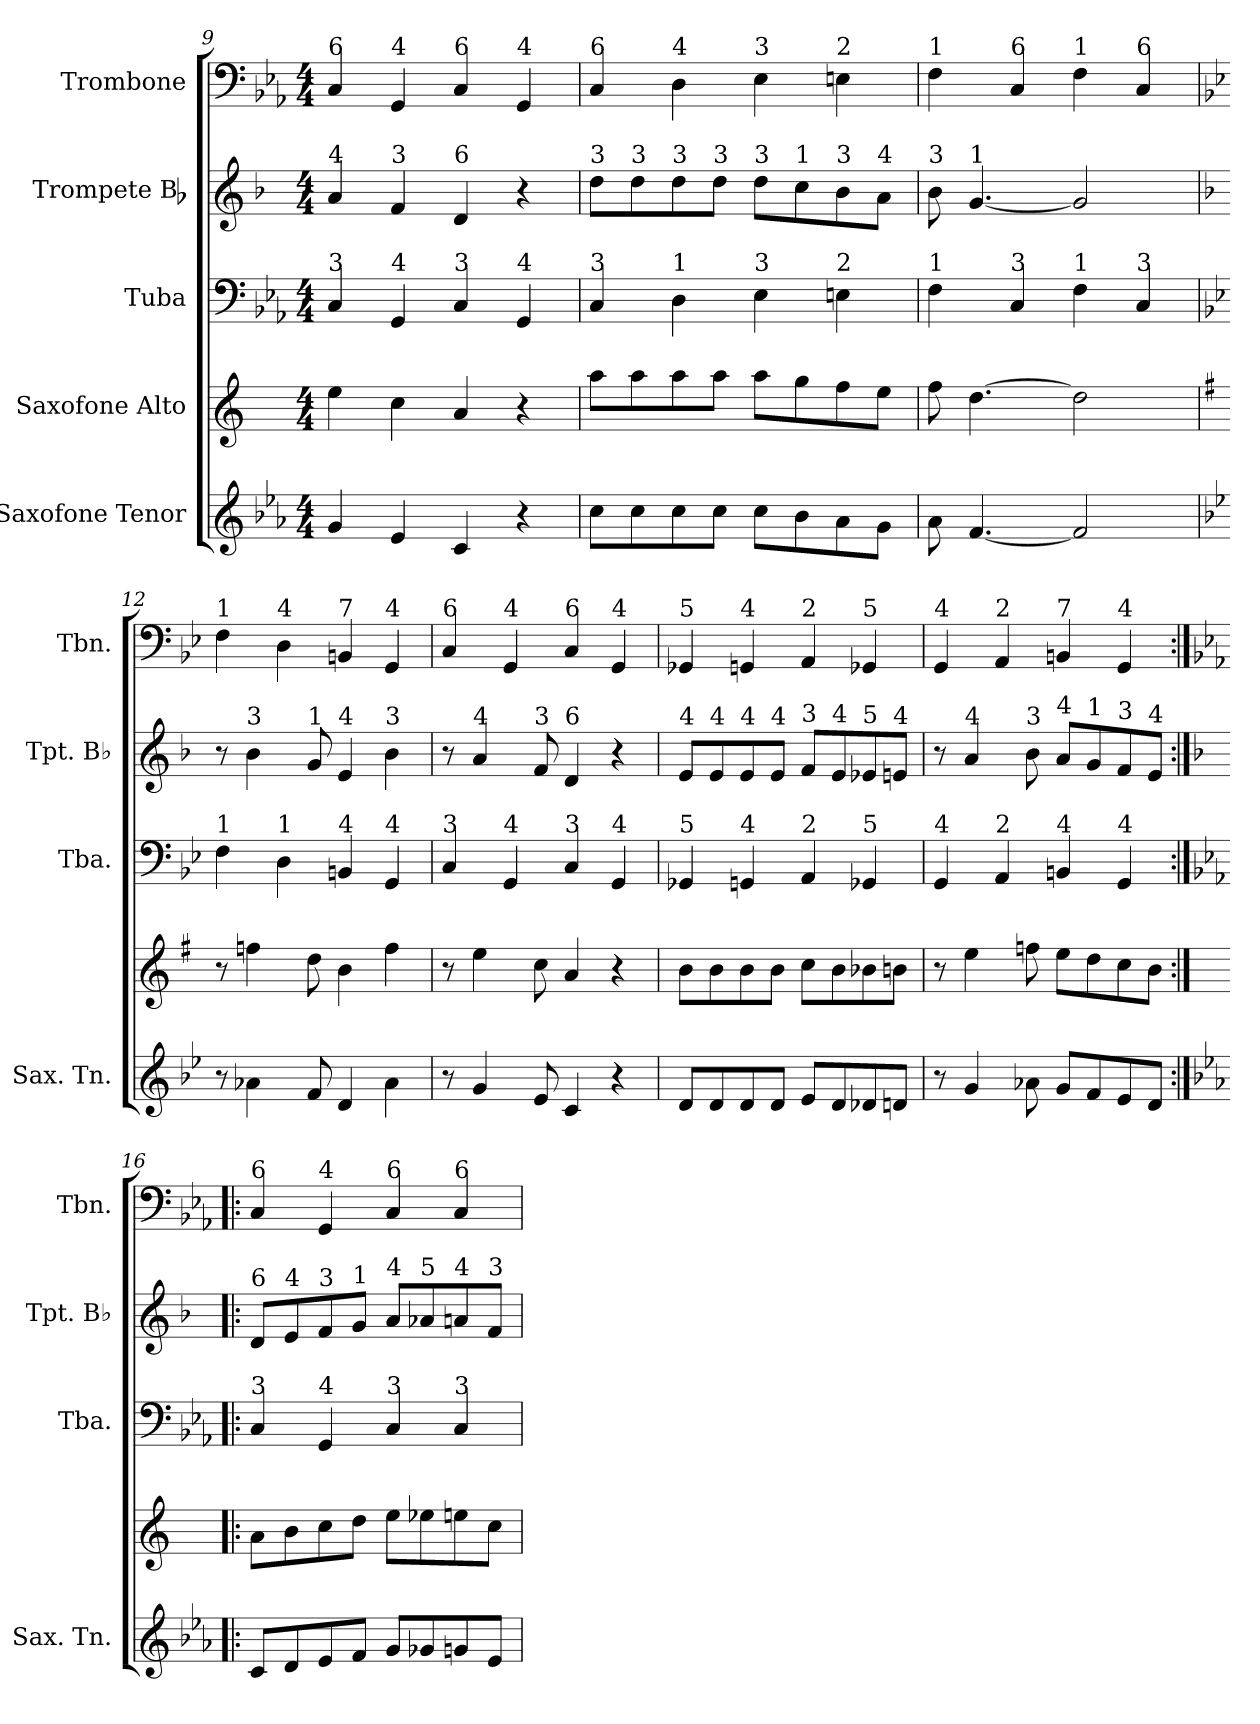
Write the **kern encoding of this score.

**kern	**kern	**kern	**kern	**kern
*part5	*part4	*part3	*part2	*part1
*staff5	*staff4	*staff3	*staff2	*staff1
*I"Saxofone Tenor	*I"Saxofone Alto	*I"Tuba	*I"Trompete Bb	*I"Trombone
*I'Sax. Tn.	*	*I'Tba.	*I'Tpt. Bb	*I'Tbn.
*clefG2	*clefG2	*clefF4	*clefG2	*clefF4
*ITrd8c14	*ITrd5c9	*	*ITrd1c2	*
*k[b-e-a-]	*k[b-e-a-]	*k[b-e-a-]	*k[b-e-a-]	*k[b-e-a-]
*M4/4	*M4/4	*M4/4	*M4/4	*M4/4
=9	=9	=9	=9	=9
!	!	!	!	!LO:TX:a:t=6
!	!	!	!LO:TX:a:t=4	!
!	!	!LO:TX:a:t=3	!	!
4G/	4g\	4C/	4g/	4C/
!	!	!	!	!LO:TX:a:t=4
!	!	!	!LO:TX:a:t=3	!
!	!	!LO:TX:a:t=4	!	!
4E-/	4e-\	4GG/	4e-/	4GG/
!	!	!	!	!LO:TX:a:t=6
!	!	!	!LO:TX:a:t=6	!
!	!	!LO:TX:a:t=3	!	!
4C/	4c/	4C/	4c/	4C/
!	!	!	!	!LO:TX:a:t=4
!	!	!LO:TX:a:t=4	!	!
4r	4r	4GG/	4r	4GG/
!!LO:PB:g=z
=10	=10	=10	=10	=10
!	!	!	!	!LO:TX:a:t=6
!	!	!	!LO:TX:a:t=3	!
!	!	!LO:TX:a:t=3	!	!
8c\L	8cc\L	4C/	8cc\L	4C/
!	!	!	!LO:TX:a:t=3	!
8c\	8cc\	.	8cc\	.
!	!	!	!	!LO:TX:a:t=4
!	!	!	!LO:TX:a:t=3	!
!	!	!LO:TX:a:t=1	!	!
8c\	8cc\	4D\	8cc\	4D\
!	!	!	!LO:TX:a:t=3	!
8c\J	8cc\J	.	8cc\J	.
!	!	!	!	!LO:TX:a:t=3
!	!	!	!LO:TX:a:t=3	!
!	!	!LO:TX:a:t=3	!	!
8c\L	8cc\L	4E-\	8cc\L	4E-\
!	!	!	!LO:TX:a:t=1	!
8B-\	8b-\	.	8b-\	.
!	!	!	!	!LO:TX:a:t=2
!	!	!	!LO:TX:a:t=3	!
!	!	!LO:TX:a:t=2	!	!
8A-\	8a-\	4En\	8a-\	4En\
!	!	!	!LO:TX:a:t=4	!
8G\J	8g\J	.	8g\J	.
=11	=11	=11	=11	=11
!	!	!	!	!LO:TX:a:t=1
!	!	!	!LO:TX:a:t=3	!
!	!	!LO:TX:a:t=1	!	!
8A-\	8a-\	4F\	8a-\	4F\
!	!	!	!LO:TX:a:t=1	!
[4.F/	[4.f\	.	[4.f/	.
!	!	!	!	!LO:TX:a:t=6
!	!	!LO:TX:a:t=3	!	!
.	.	4C/	.	4C/
!	!	!	!	!LO:TX:a:t=1
!	!	!LO:TX:a:t=1	!	!
2F/]	2f\]	4F\	2f/]	4F\
!	!	!	!	!LO:TX:a:t=6
!	!	!LO:TX:a:t=3	!	!
.	.	4C/	.	4C/
=12	=12	=12	=12	=12
*k[b-e-]	*k[b-e-]	*k[b-e-]	*	*k[b-e-]
!	!	!	!	!LO:TX:a:t=1
!	!	!LO:TX:a:t=1	!	!
8r	8r	4F\	8r	4F\
!	!	!	!LO:TX:a:t=3	!
4A-X\	4a-X\	.	4a-\	.
!	!	!	!	!LO:TX:a:t=4
!	!	!LO:TX:a:t=1	!	!
.	.	4D\	.	4D\
!	!	!	!LO:TX:a:t=1	!
8F/	8f\	.	8f/	.
!	!	!	!	!LO:TX:a:t=7
!	!	!	!LO:TX:a:t=4	!
!	!	!LO:TX:a:t=4	!	!
4D/	4d\	4BBn/	4d/	4BBn/
!	!	!	!	!LO:TX:a:t=4
!	!	!	!LO:TX:a:t=3	!
!	!	!LO:TX:a:t=4	!	!
4A-\	4a-\	4GG/	4a-\	4GG/
=13	=13	=13	=13	=13
!	!	!	!	!LO:TX:a:t=6
!	!	!LO:TX:a:t=3	!	!
8r	8r	4C/	8r	4C/
!	!	!	!LO:TX:a:t=4	!
4G/	4g\	.	4g/	.
!	!	!	!	!LO:TX:a:t=4
!	!	!LO:TX:a:t=4	!	!
.	.	4GG/	.	4GG/
!	!	!	!LO:TX:a:t=3	!
8E-/	8e-\	.	8e-/	.
!	!	!	!	!LO:TX:a:t=6
!	!	!	!LO:TX:a:t=6	!
!	!	!LO:TX:a:t=3	!	!
4C/	4c/	4C/	4c/	4C/
!	!	!	!	!LO:TX:a:t=4
!	!	!LO:TX:a:t=4	!	!
4r	4r	4GG/	4r	4GG/
=14	=14	=14	=14	=14
!	!	!	!	!LO:TX:a:t=5
!	!	!	!LO:TX:a:t=4	!
!	!	!LO:TX:a:t=5	!	!
8D/L	8d\L	4GG-X/	8d/L	4GG-X/
!	!	!	!LO:TX:a:t=4	!
8D/	8d\	.	8d/	.
!	!	!	!	!LO:TX:a:t=4
!	!	!	!LO:TX:a:t=4	!
!	!	!LO:TX:a:t=4	!	!
8D/	8d\	4GGn/	8d/	4GGn/
!	!	!	!LO:TX:a:t=4	!
8D/J	8d\J	.	8d/J	.
!	!	!	!	!LO:TX:a:t=2
!	!	!	!LO:TX:a:t=3	!
!	!	!LO:TX:a:t=2	!	!
8E-/L	8e-\L	4AA/	8e-/L	4AA/
!	!	!	!LO:TX:a:t=4	!
8D/	8d\	.	8d/	.
!	!	!	!	!LO:TX:a:t=5
!	!	!	!LO:TX:a:t=5	!
!	!	!LO:TX:a:t=5	!	!
8D-X/	8d-X\	4GG-X/	8d-X/	4GG-X/
!	!	!	!LO:TX:a:t=4	!
8Dn/J	8dn\J	.	8dn/J	.
!!LO:LB:g=z
=15	=15	=15	=15	=15
!	!	!	!	!LO:TX:a:t=4
!	!	!LO:TX:a:t=4	!	!
8r	8r	4GG/	8r	4GG/
!	!	!	!LO:TX:a:t=4	!
4G/	4g\	.	4g/	.
!	!	!	!	!LO:TX:a:t=2
!	!	!LO:TX:a:t=2	!	!
.	.	4AA/	.	4AA/
!	!	!	!LO:TX:a:t=3	!
8A-X\	8a-X\	.	8a-\	.
!	!	!	!	!LO:TX:a:t=7
!	!	!	!LO:TX:a:t=4	!
!	!	!LO:TX:a:t=4	!	!
8G/L	8g\L	4BBn/	8g/L	4BBn/
!	!	!	!LO:TX:a:t=1	!
8F/	8f\	.	8f/	.
!	!	!	!	!LO:TX:a:t=4
!	!	!	!LO:TX:a:t=3	!
!	!	!LO:TX:a:t=4	!	!
8E-/	8e-\	4GG/	8e-/	4GG/
!	!	!	!LO:TX:a:t=4	!
8D/J	8d\J	.	8d/J	.
=16:|!|:	=16:|!|:	=16:|!|:	=16:|!|:	=16:|!|:
*k[b-e-a-]	*k[b-e-a-]	*k[b-e-a-]	*k[b-e-a-]	*k[b-e-a-]
!	!	!	!	!LO:TX:a:t=6
!	!	!	!LO:TX:a:t=6	!
!	!	!LO:TX:a:t=3	!	!
8C/L	8c\L	4C/	8c/L	4C/
!	!	!	!LO:TX:a:t=4	!
8D/	8d\	.	8d/	.
!	!	!	!	!LO:TX:a:t=4
!	!	!	!LO:TX:a:t=3	!
!	!	!LO:TX:a:t=4	!	!
8E-/	8e-\	4GG/	8e-/	4GG/
!	!	!	!LO:TX:a:t=1	!
8F/J	8f\J	.	8f/J	.
!	!	!	!	!LO:TX:a:t=6
!	!	!	!LO:TX:a:t=4	!
!	!	!LO:TX:a:t=3	!	!
8G/L	8g\L	4C/	8g/L	4C/
!	!	!	!LO:TX:a:t=5	!
8G-X/	8g-X\	.	8g-X/	.
!	!	!	!	!LO:TX:a:t=6
!	!	!	!LO:TX:a:t=4	!
!	!	!LO:TX:a:t=3	!	!
8Gn/	8gn\	4C/	8gn/	4C/
!	!	!	!LO:TX:a:t=3	!
8E-/J	8e-\J	.	8e-/J	.
=	=	=	=	=
*-	*-	*-	*-	*-
